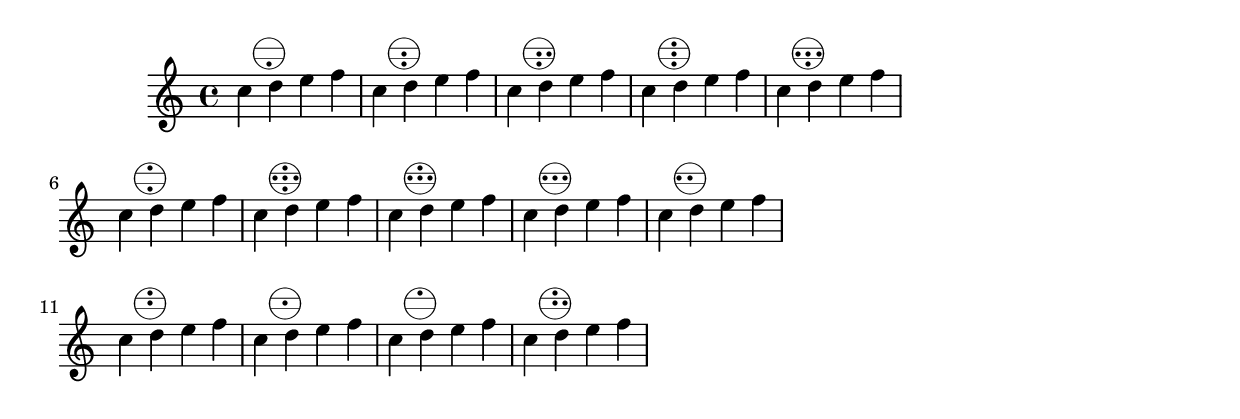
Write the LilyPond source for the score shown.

%% http://lsr.di.unimi.it/LSR/Item?id=194
%% see also http://www.lilypond.org/doc/v2.18/Documentation/notation/accordion-registers
%% see also http://www.lilypond.org/doc/v2.18/Documentation/notation/accordion
%% see also http://www.lilypond.org/doc/v2.18/Documentation/snippets/keyboards#keyboards-accordion_002ddiscant-symbols

discant = \markup {
  \musicglyph #"accordion.discant"
}
dot = \markup {
  \musicglyph #"accordion.dot"
}

\layout { ragged-right = ##t }

% 16 voets register
accBasson = ^\markup {
  \combine
  \discant
  \raise #0.5 \dot
}

% een korig 8 en 16 voets register
accBandon = ^\markup {
  \combine
    \discant
    \combine
      \raise #0.5 \dot
      \raise #1.5 \dot
}

accVCello = ^\markup {
  \combine
    \discant
    \combine
      \raise #0.5 \dot
      \combine
        \raise #1.5 \dot
        \translate #'(1 . 0) \raise #1.5 \dot
}

% 4-8-16 voets register
accHarmon = ^\markup {
  \combine
    \discant
    \combine
      \raise #0.5 \dot
      \combine
        \raise #1.5 \dot
        \raise #2.5 \dot
}

accTrombon = ^\markup {
  \combine
    \discant
    \combine
      \raise #0.5 \dot
      \combine
        \raise #1.5 \dot
        \combine
          \translate #'(1 . 0) \raise #1.5 \dot
          \translate #'(-1 . 0) \raise #1.5 \dot
}

% eenkorig 4 en 16 voets register
accOrgan = ^\markup {
  \combine
    \discant
    \combine
      \raise #0.5 \dot
      \raise #2.5 \dot
}

accMaster = ^\markup {
  \combine
    \discant
    \combine
      \raise #0.5 \dot
      \combine
        \raise #1.5 \dot
        \combine
          \translate #'(1 . 0) \raise #1.5 \dot
          \combine
            \translate #'(-1 . 0) \raise #1.5 \dot
            \raise #2.5 \dot
}

accAccord = ^\markup {
  \combine
    \discant
    \combine
      \raise #1.5 \dot
      \combine
        \translate #'(1 . 0) \raise #1.5 \dot
        \combine
          \translate #'(-1 . 0) \raise #1.5 \dot
          \raise #2.5 \dot
}

accMusette = ^\markup {
  \combine
    \discant
    \combine
      \raise #1.5 \dot
      \combine
        \translate #'(1 . 0) \raise #1.5 \dot
        \translate #'(-1 . 0) \raise #1.5 \dot
}

accCeleste = ^\markup {
  \combine
    \discant
    \combine
      \raise #1.5 \dot
      \translate #'(-1 . 0) \raise #1.5 \dot
}

accOboe = ^\markup {
  \combine
    \discant
    \combine
      \raise #1.5 \dot
      \raise #2.5 \dot
}

accClarin = ^\markup {
  \combine
    \discant
    \raise #1.5 \dot
}

accPiccolo = ^\markup {
    \combine
       \discant 
       \raise #2.5 \dot
}

accViolin = ^\markup {
  \combine
    \discant
    \combine
      \raise #1.5 \dot
      \combine
        \translate #'(1 . 0) \raise #1.5 \dot
        \raise #2.5 \dot
}

\relative c'' {
  c4 d\accBasson e f
  c4 d\accBandon e f
  c4 d\accVCello e f
  c4 d\accHarmon e f
  c4 d\accTrombon e f
  \break
  c4 d\accOrgan e f
  c4 d\accMaster e f
  c4 d\accAccord e f
  c4 d\accMusette e f
  c4 d\accCeleste e f
  \break
  c4 d\accOboe e f
  c4 d\accClarin e f
  c4 d\accPiccolo e f
  c4 d\accViolin e f
}
